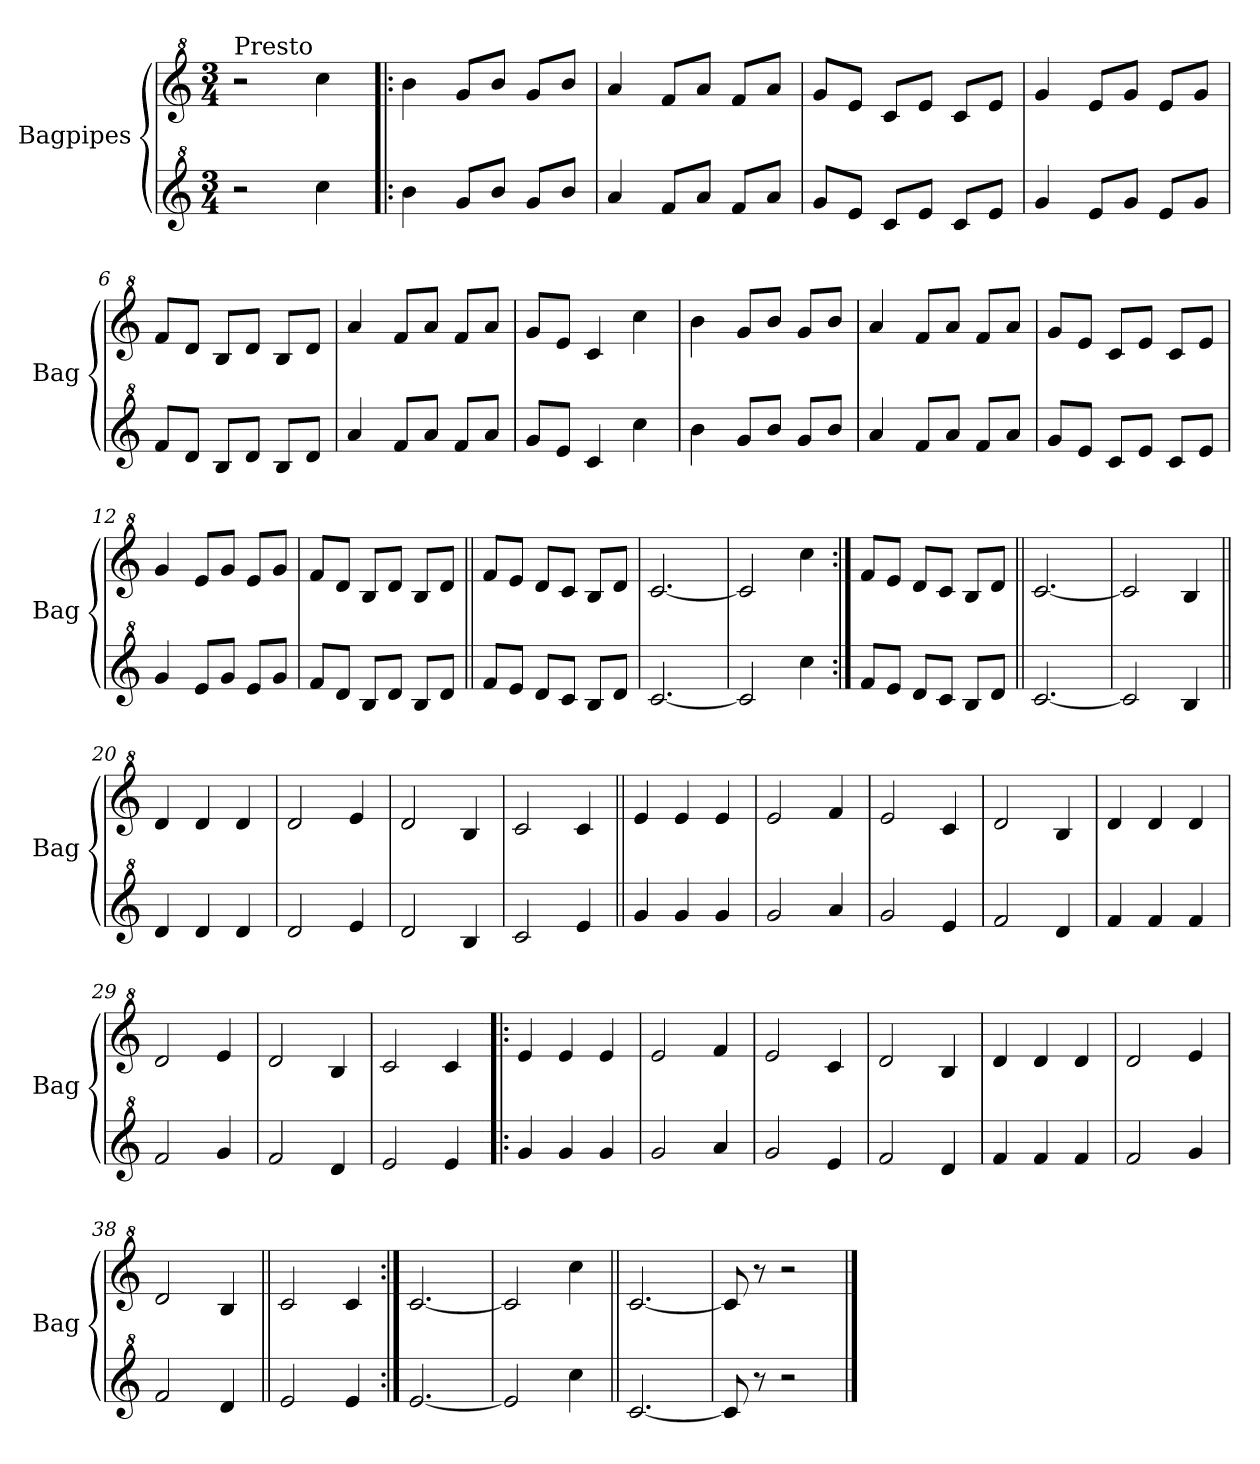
**kern	**kern
*part2	*part1
*staff2	*staff1
*I"Bagpipes	*I"Bagpipes
*I'Bag	*I'Bag
*clefG^2	*clefG^2
*k[]	*k[]
*C:	*C:
*M3/4	*M3/4
=1	=1
!	!LO:TX:a:t=Presto
2r	2r
4ccc\	4ccc\
=2!|:	=2!|:
4bb\	4bb\
8gg/L	8gg/L
8bb/J	8bb/J
8gg/L	8gg/L
8bb/J	8bb/J
=3	=3
4aa/	4aa/
8ff/L	8ff/L
8aa/J	8aa/J
8ff/L	8ff/L
8aa/J	8aa/J
=4	=4
8gg/L	8gg/L
8ee/J	8ee/J
8cc/L	8cc/L
8ee/J	8ee/J
8cc/L	8cc/L
8ee/J	8ee/J
=5	=5
4gg/	4gg/
8ee/L	8ee/L
8gg/J	8gg/J
8ee/L	8ee/L
8gg/J	8gg/J
=6	=6
8ff/L	8ff/L
8dd/J	8dd/J
8b/L	8b/L
8dd/J	8dd/J
8b/L	8b/L
8dd/J	8dd/J
=7	=7
4aa/	4aa/
8ff/L	8ff/L
8aa/J	8aa/J
8ff/L	8ff/L
8aa/J	8aa/J
=8	=8
8gg/L	8gg/L
8ee/J	8ee/J
4cc/	4cc/
4ccc\	4ccc\
!!LO:LB:g=z
=9	=9
4bb\	4bb\
8gg/L	8gg/L
8bb/J	8bb/J
8gg/L	8gg/L
8bb/J	8bb/J
=10	=10
4aa/	4aa/
8ff/L	8ff/L
8aa/J	8aa/J
8ff/L	8ff/L
8aa/J	8aa/J
=11	=11
8gg/L	8gg/L
8ee/J	8ee/J
8cc/L	8cc/L
8ee/J	8ee/J
8cc/L	8cc/L
8ee/J	8ee/J
=12	=12
4gg/	4gg/
8ee/L	8ee/L
8gg/J	8gg/J
8ee/L	8ee/L
8gg/J	8gg/J
=13	=13
8ff/L	8ff/L
8dd/J	8dd/J
8b/L	8b/L
8dd/J	8dd/J
8b/L	8b/L
8dd/J	8dd/J
=14||	=14||
8ff/L	8ff/L
8ee/J	8ee/J
8dd/L	8dd/L
8cc/J	8cc/J
8b/L	8b/L
8dd/J	8dd/J
=15	=15
[2.cc/	[2.cc/
=16	=16
2cc/]	2cc/]
4ccc\	4ccc\
=17:|!	=17:|!
8ff/L	8ff/L
8ee/J	8ee/J
8dd/L	8dd/L
8cc/J	8cc/J
8b/L	8b/L
8dd/J	8dd/J
!!LO:LB:g=z
=18||	=18||
[2.cc/	[2.cc/
=19	=19
2cc/]	2cc/]
4b/	4b/
=20||	=20||
4dd/	4dd/
4dd/	4dd/
4dd/	4dd/
=21	=21
2dd/	2dd/
4ee/	4ee/
=22	=22
2dd/	2dd/
4b/	4b/
=23	=23
2cc/	2cc/
4ee/	4cc/
=24||	=24||
4gg/	4ee/
4gg/	4ee/
4gg/	4ee/
=25	=25
2gg/	2ee/
4aa/	4ff/
=26	=26
2gg/	2ee/
4ee/	4cc/
=27	=27
2ff/	2dd/
4dd/	4b/
=28	=28
4ff/	4dd/
4ff/	4dd/
4ff/	4dd/
=29	=29
2ff/	2dd/
4gg/	4ee/
=30	=30
2ff/	2dd/
4dd/	4b/
=31	=31
2ee/	2cc/
4ee/	4cc/
=32!|:	=32!|:
4gg/	4ee/
4gg/	4ee/
4gg/	4ee/
!!LO:LB:g=z
=33	=33
2gg/	2ee/
4aa/	4ff/
=34	=34
2gg/	2ee/
4ee/	4cc/
=35	=35
2ff/	2dd/
4dd/	4b/
=36	=36
4ff/	4dd/
4ff/	4dd/
4ff/	4dd/
=37	=37
2ff/	2dd/
4gg/	4ee/
=38	=38
2ff/	2dd/
4dd/	4b/
=39||	=39||
2ee/	2cc/
4ee/	4cc/
=40:|!	=40:|!
[2.ee/	[2.cc/
=41	=41
2ee/]	2cc/]
4ccc\	4ccc\
=42||	=42||
[2.cc/	[2.cc/
=43	=43
8cc/]	8cc/]
8r	8r
2r	2r
==	==
*-	*-
